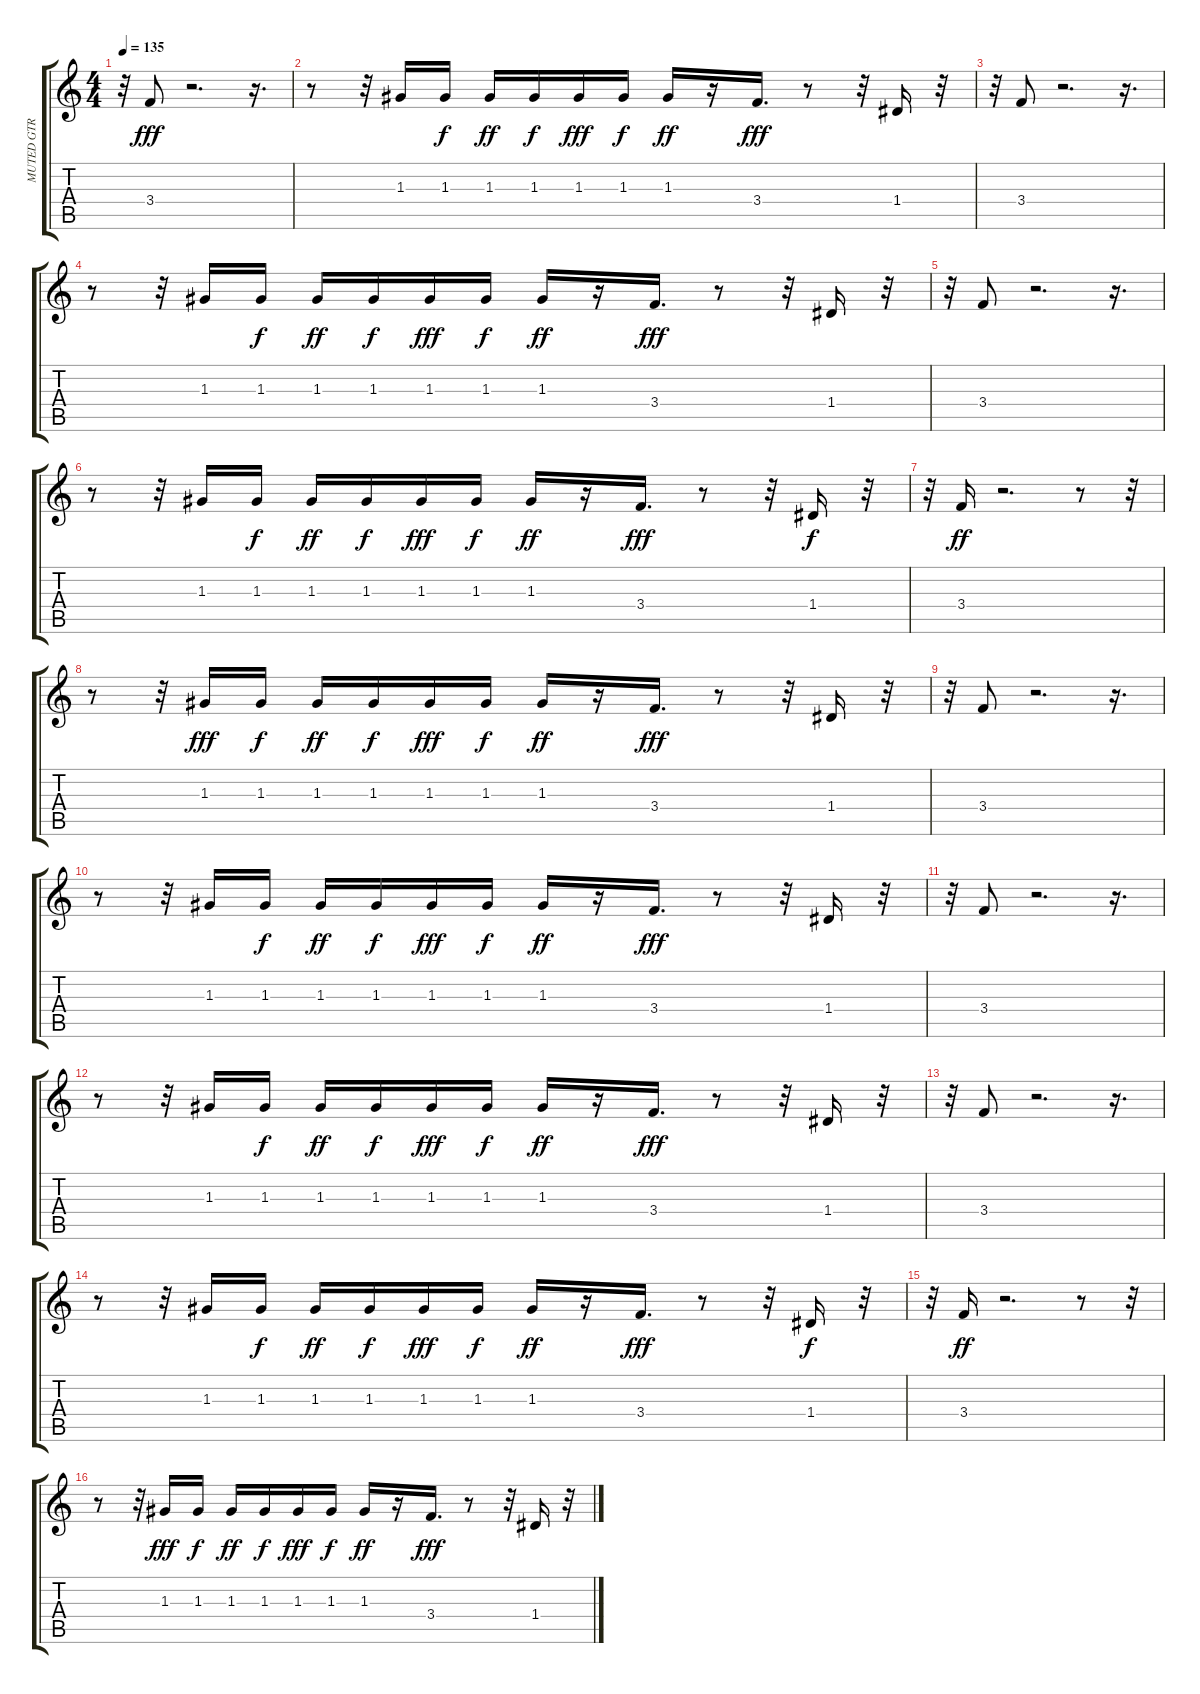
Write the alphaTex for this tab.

\track ("MUTED GTR" "MUTED GTR") {instrument electricguitarmuted}
\staff {score tabs}
\tuning (E4 B3 G3 D3 A2 E2) {hide}
\ts (4 4)
\tempo 135
\clef g2
\ks c
r.32{dy fff} 3.4.8 r.2{d} r.16{d} |
r.8 r.32 1.3.16 1.3.16{dy f} 1.3.16{dy ff} 1.3.16{dy f} 1.3.16{dy fff} 1.3.16{dy f} 1.3.16{dy ff} r.16 3.4.16{d dy fff} r.8 r.32 1.4.16 r.32 |
r.32 3.4.8 r.2{d} r.16{d} |
r.8 r.32 1.3.16 1.3.16{dy f} 1.3.16{dy ff} 1.3.16{dy f} 1.3.16{dy fff} 1.3.16{dy f} 1.3.16{dy ff} r.16 3.4.16{d dy fff} r.8 r.32 1.4.16 r.32 |
r.32 3.4.8 r.2{d} r.16{d} |
r.8 r.32 1.3.16 1.3.16{dy f} 1.3.16{dy ff} 1.3.16{dy f} 1.3.16{dy fff} 1.3.16{dy f} 1.3.16{dy ff} r.16 3.4.16{d dy fff} r.8 r.32 1.4.16{dy f} r.32 |
r.32 3.4.16{dy ff} r.2{d} r.8 r.32 |
r.8 r.32 1.3.16{dy fff} 1.3.16{dy f} 1.3.16{dy ff} 1.3.16{dy f} 1.3.16{dy fff} 1.3.16{dy f} 1.3.16{dy ff} r.16 3.4.16{d dy fff} r.8 r.32 1.4.16 r.32 |
r.32 3.4.8 r.2{d} r.16{d} |
r.8 r.32 1.3.16 1.3.16{dy f} 1.3.16{dy ff} 1.3.16{dy f} 1.3.16{dy fff} 1.3.16{dy f} 1.3.16{dy ff} r.16 3.4.16{d dy fff} r.8 r.32 1.4.16 r.32 |
r.32 3.4.8 r.2{d} r.16{d} |
r.8 r.32 1.3.16 1.3.16{dy f} 1.3.16{dy ff} 1.3.16{dy f} 1.3.16{dy fff} 1.3.16{dy f} 1.3.16{dy ff} r.16 3.4.16{d dy fff} r.8 r.32 1.4.16 r.32 |
r.32 3.4.8 r.2{d} r.16{d} |
r.8 r.32 1.3.16 1.3.16{dy f} 1.3.16{dy ff} 1.3.16{dy f} 1.3.16{dy fff} 1.3.16{dy f} 1.3.16{dy ff} r.16 3.4.16{d dy fff} r.8 r.32 1.4.16{dy f} r.32 |
r.32 3.4.16{dy ff} r.2{d} r.8 r.32 |
r.8 r.32 1.3.16{dy fff} 1.3.16{dy f} 1.3.16{dy ff} 1.3.16{dy f} 1.3.16{dy fff} 1.3.16{dy f} 1.3.16{dy ff} r.16 3.4.16{d dy fff} r.8 r.32 1.4.16 r.32
